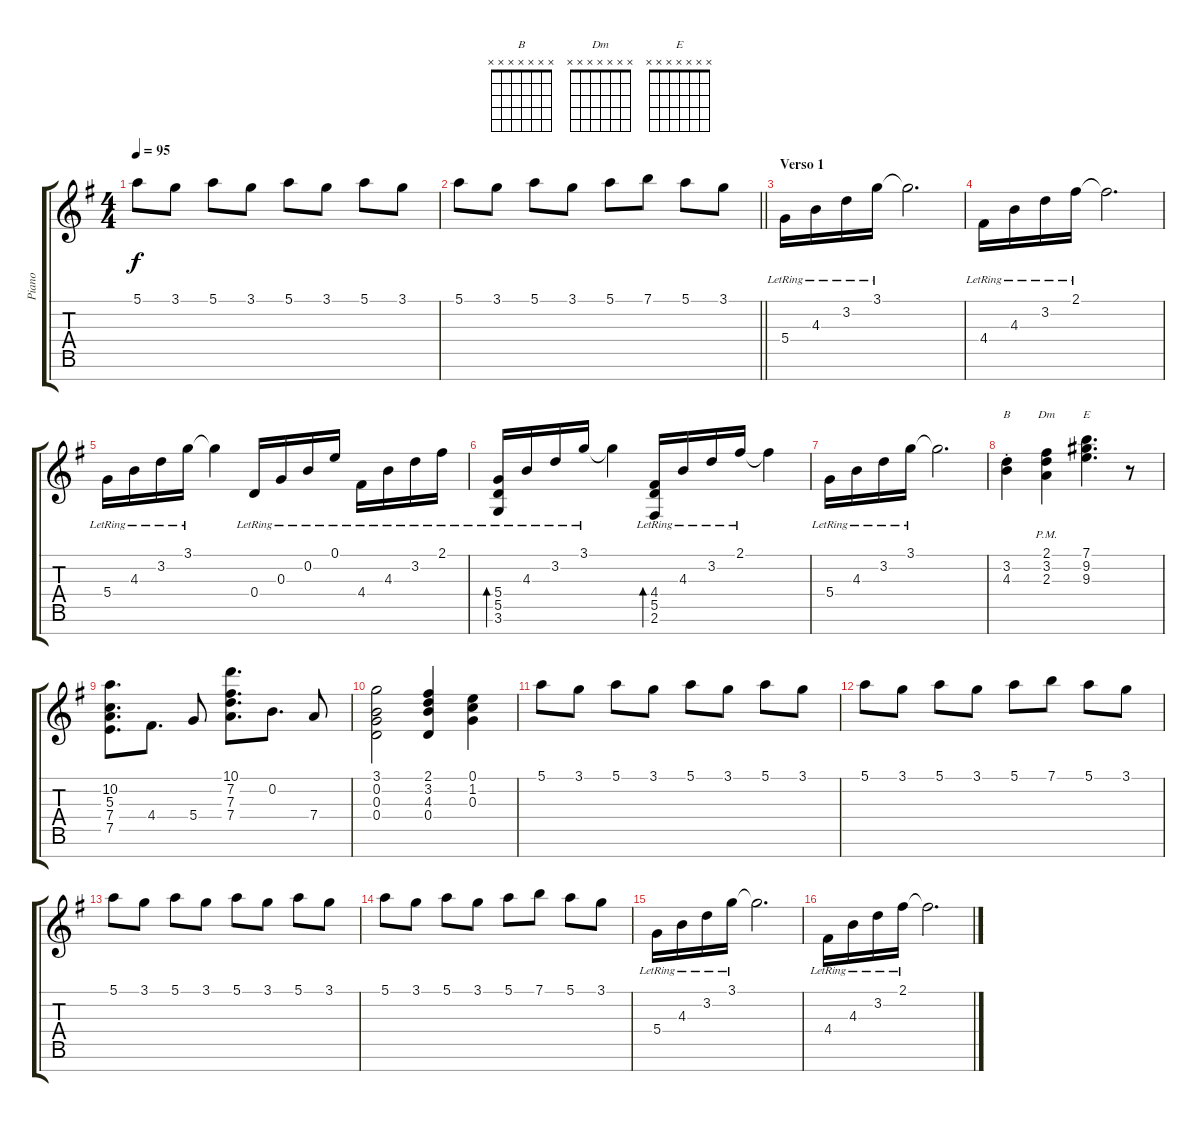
\track ("Piano" "Piano") {instrument acousticgrandpiano}
\staff {score tabs}
\tuning (E5 B4 G4 D4 A3 E3 B1) {hide}
\chord ("B" x x x x x x x)
\chord ("Dm" x x x x x x x)
\chord ("E" x x x x x x x)
\ts (4 4)
\tempo 95
\clef g2
\ks g
5.1.8{dy f} 3.1.8 5.1.8 3.1.8 5.1.8 3.1.8 5.1.8 3.1.8 |
\barLineRight lightlight
5.1.8 3.1.8 5.1.8 3.1.8 5.1.8 7.1.8 5.1.8 3.1.8 |
\section ("" "Verso 1")
5.4{lr}.16 4.3{lr}.16 3.2{lr}.16 3.1{lr}.16 3.1{t}.2{d} |
4.4{lr}.16 4.3{lr}.16 3.2{lr}.16 2.1{lr}.16 2.1{t}.2{d} |
5.4{lr}.16 4.3{lr}.16 3.2{lr}.16 3.1{lr}.16 3.1{t}.4 0.4{lr}.16 0.3{lr}.16 0.2{lr}.16 0.1{lr}.16 4.4{lr}.16 4.3{lr}.16 3.2{lr}.16 2.1{lr}.16 |
(5.4{lr} 5.5{lr} 3.6{lr}).16{bd 60} 4.3{lr}.16 3.2{lr}.16 3.1{lr}.16 3.1{t}.4 (4.4{lr} 5.5{lr} 2.6{lr}).16{bd 60} 4.3{lr}.16 3.2{lr}.16 2.1{lr}.16 2.1{t}.4 |
5.4{lr}.16 4.3{lr}.16 3.2{lr}.16 3.1{lr}.16 3.1{t}.2{d} |
(3.2{st} 4.3{st}).4{ch "B"} (2.1{pm} 3.2{pm} 2.3{pm}).4{ch "Dm"} (7.1 9.2 9.3).4{d ch "E"} r.8 |
(10.2 5.3 7.4 7.5).8{d} 4.4.8{d} 5.4.8 (10.1 7.2 7.3 7.4).8{d} 0.2.8{d} 7.4.8 |
(3.1 0.2 0.3 0.4).2 (2.1 3.2 4.3 0.4).4 (0.1 1.2 0.3).4 |
5.1.8 3.1.8 5.1.8 3.1.8 5.1.8 3.1.8 5.1.8 3.1.8 |
5.1.8 3.1.8 5.1.8 3.1.8 5.1.8 7.1.8 5.1.8 3.1.8 |
5.1.8 3.1.8 5.1.8 3.1.8 5.1.8 3.1.8 5.1.8 3.1.8 |
5.1.8 3.1.8 5.1.8 3.1.8 5.1.8 7.1.8 5.1.8 3.1.8 |
5.4{lr}.16 4.3{lr}.16 3.2{lr}.16 3.1{lr}.16 3.1{t}.2{d} |
4.4{lr}.16 4.3{lr}.16 3.2{lr}.16 2.1{lr}.16 2.1{t}.2{d}
